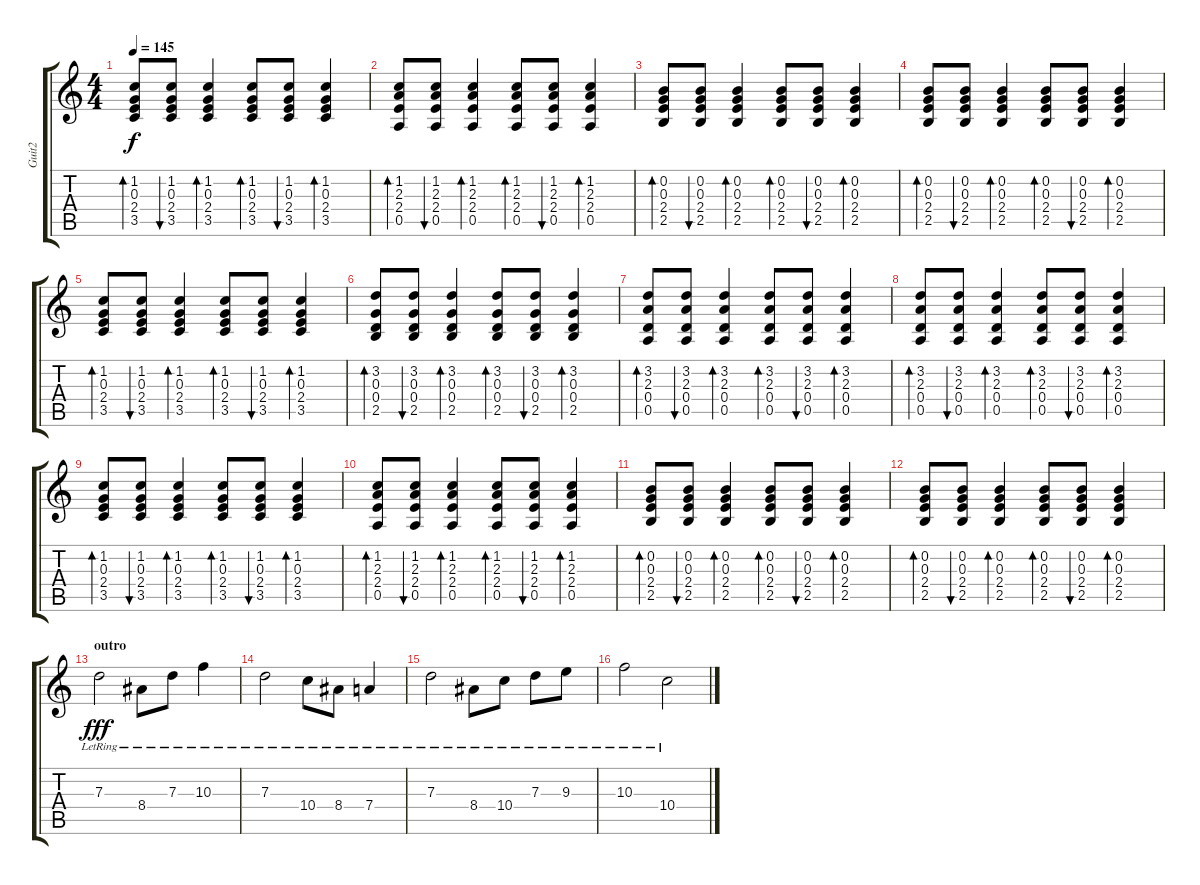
\track ("Guit2" "Guit2") {instrument overdrivenguitar}
\staff {score tabs}
\tuning (E4 B3 G3 D3 A2 E2) {hide}
\ts (4 4)
\tempo 145
\clef g2
\ks c
(1.2 0.3 2.4 3.5).8{bd 60 dy f} (1.2 0.3 2.4 3.5).8{bu 60} (1.2 0.3 2.4 3.5).4{bd 60} (1.2 0.3 2.4 3.5).8{bd 60} (1.2 0.3 2.4 3.5).8{bu 60} (1.2 0.3 2.4 3.5).4{bd 60} |
(1.2 2.3 2.4 0.5).8{bd 60} (1.2 2.3 2.4 0.5).8{bu 60} (1.2 2.3 2.4 0.5).4{bd 60} (1.2 2.3 2.4 0.5).8{bd 60} (1.2 2.3 2.4 0.5).8{bu 60} (1.2 2.3 2.4 0.5).4{bd 60} |
(0.2 0.3 2.4 2.5).8{bd 60} (0.2 0.3 2.4 2.5).8{bu 60} (0.2 0.3 2.4 2.5).4{bd 60} (0.2 0.3 2.4 2.5).8{bd 60} (0.2 0.3 2.4 2.5).8{bu 60} (0.2 0.3 2.4 2.5).4{bd 60} |
(0.2 0.3 2.4 2.5).8{bd 60} (0.2 0.3 2.4 2.5).8{bu 60} (0.2 0.3 2.4 2.5).4{bd 60} (0.2 0.3 2.4 2.5).8{bd 60} (0.2 0.3 2.4 2.5).8{bu 60} (0.2 0.3 2.4 2.5).4{bd 60} |
(1.2 0.3 2.4 3.5).8{bd 60 instrument acousticguitarsteel} (1.2 0.3 2.4 3.5).8{bu 60} (1.2 0.3 2.4 3.5).4{bd 60} (1.2 0.3 2.4 3.5).8{bd 60} (1.2 0.3 2.4 3.5).8{bu 60} (1.2 0.3 2.4 3.5).4{bd 60} |
(3.2 0.3 0.4 2.5).8{bd 60} (3.2 0.3 0.4 2.5).8{bu 60} (3.2 0.3 0.4 2.5).4{bd 60} (3.2 0.3 0.4 2.5).8{bd 60} (3.2 0.3 0.4 2.5).8{bu 60} (3.2 0.3 0.4 2.5).4{bd 60} |
(3.2 2.3 0.4 0.5).8{bd 60} (3.2 2.3 0.4 0.5).8{bu 60} (3.2 2.3 0.4 0.5).4{bd 60} (3.2 2.3 0.4 0.5).8{bd 60} (3.2 2.3 0.4 0.5).8{bu 60} (3.2 2.3 0.4 0.5).4{bd 60} |
(3.2 2.3 0.4 0.5).8{bd 60} (3.2 2.3 0.4 0.5).8{bu 60} (3.2 2.3 0.4 0.5).4{bd 60} (3.2 2.3 0.4 0.5).8{bd 60} (3.2 2.3 0.4 0.5).8{bu 60} (3.2 2.3 0.4 0.5).4{bd 60} |
(1.2 0.3 2.4 3.5).8{bd 60} (1.2 0.3 2.4 3.5).8{bu 60} (1.2 0.3 2.4 3.5).4{bd 60} (1.2 0.3 2.4 3.5).8{bd 60} (1.2 0.3 2.4 3.5).8{bu 60} (1.2 0.3 2.4 3.5).4{bd 60} |
(1.2 2.3 2.4 0.5).8{bd 60} (1.2 2.3 2.4 0.5).8{bu 60} (1.2 2.3 2.4 0.5).4{bd 60} (1.2 2.3 2.4 0.5).8{bd 60} (1.2 2.3 2.4 0.5).8{bu 60} (1.2 2.3 2.4 0.5).4{bd 60} |
(0.2 0.3 2.4 2.5).8{bd 60} (0.2 0.3 2.4 2.5).8{bu 60} (0.2 0.3 2.4 2.5).4{bd 60} (0.2 0.3 2.4 2.5).8{bd 60} (0.2 0.3 2.4 2.5).8{bu 60} (0.2 0.3 2.4 2.5).4{bd 60} |
(0.2 0.3 2.4 2.5).8{bd 60} (0.2 0.3 2.4 2.5).8{bu 60} (0.2 0.3 2.4 2.5).4{bd 60} (0.2 0.3 2.4 2.5).8{bd 60} (0.2 0.3 2.4 2.5).8{bu 60} (0.2 0.3 2.4 2.5).4{bd 60} |
\section ("" "outro")
7.3{lr}.2{dy fff instrument electricguitarclean} 8.4{lr}.8 7.3{lr}.8 10.3{lr}.4 |
7.3{lr}.2 10.4{lr}.8 8.4{lr}.8 7.4{lr}.4 |
7.3{lr}.2 8.4{lr}.8 10.4{lr}.8 7.3{lr}.8 9.3{lr}.8 |
10.3{lr}.2 10.4{lr}.2
